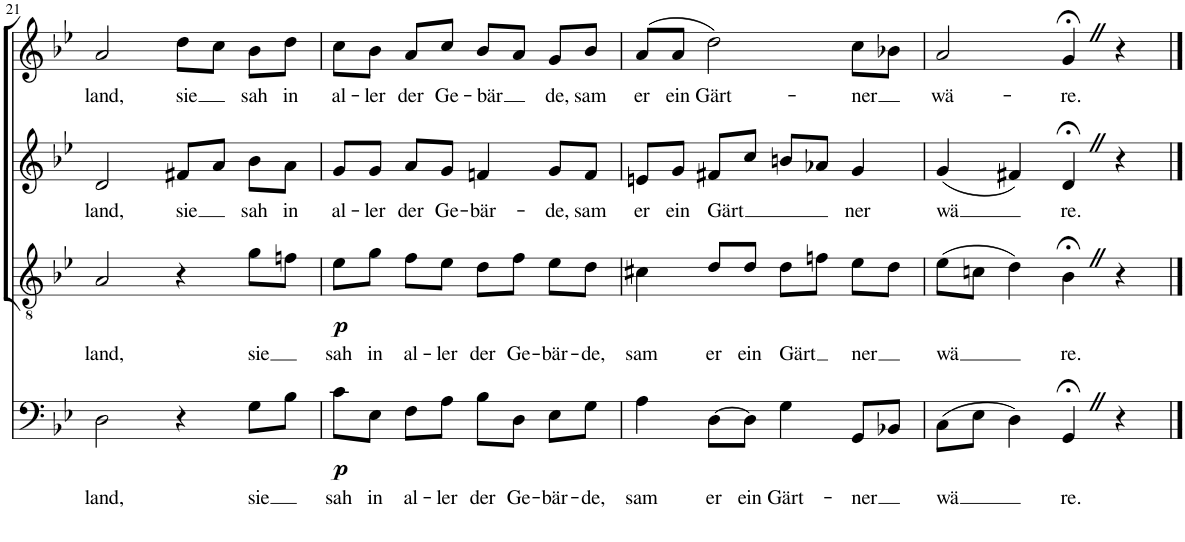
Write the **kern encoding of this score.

**kern	**text	**dynam	**kern	**text	**dynam	**kern	**text	**kern	**text
*part4	*part4	*part4	*part3	*part3	*part3	*part2	*part2	*part1	*part1
*staff4	*staff4	*staff4	*staff3	*staff3	*staff3	*staff2	*staff2	*staff1	*staff1
*I"Bass	*	*	*I"Tenor	*	*	*I"Alto	*	*I"Soprano	*
!!LO:PB:g=z
*clefF4	*	*	*clefGv2	*	*	*clefG2	*	*clefG2	*
*Trd7c12	*	*	*	*	*	*	*	*	*
*k[b-e-]	*	*	*k[b-e-]	*	*	*k[b-e-]	*	*k[b-e-]	*
*g:	*	*	*g:	*	*	*g:	*	*g:	*
*M4/4	*	*	*M4/4	*	*	*M4/4	*	*M4/4	*
*met(c)	*	*	*met(c)	*	*	*met(c)	*	*met(c)	*
=21	=21	=21	=21	=21	=21	=21	=21	=21	=21
!	!LO:LY:b	!	!	!LO:LY:b	!	!	!LO:LY:b	!	!LO:LY:b
*	*	*	*	*	*	*	*	*^	*
2D\	land,	.	2A/	land,	.	2d/	land,	2a/	1ryy	land,
!	!	!	!	!	!	!	!LO:LY:b	!	!	!LO:LY:b
4r	.	.	4r	.	.	8f#X/L	sie	8dd\L	.	sie
.	.	.	.	.	.	8a/J	.	8cc\J	.	.
!	!LO:LY:b	!	!	!LO:LY:b	!	!	!LO:LY:b	!	!	!LO:LY:b
8G\L	sie	.	8g\L	sie	.	8b-\L	sah	8b-\L	.	sah
!	!	!	!	!	!	!	!LO:LY:b	!	!	!LO:LY:b
8B-\J	.	.	8fn\J	.	.	8a\J	in	8dd\J	.	in
=22	=22	=22	=22	=22	=22	=22	=22	=22	=22	=22
!	!LO:LY:b	!LO:DY:b	!	!LO:LY:b	!LO:DY:b	!	!LO:LY:b	!	!	!LO:LY:b
*^	*	*	*^	*	*	*	*	*	*	*
8c\L	2ryy	sah	p	8e-\L	2ryy	sah	p	8g/L	al-	8cc\L	1ryy	al-
!	!	!LO:LY:b	!	!	!	!LO:LY:b	!	!	!LO:LY:b	!	!	!LO:LY:b
8E-\J	.	in	.	8g\J	.	in	.	8g/J	-ler	8b-\J	.	-ler
!	!	!LO:LY:b	!	!	!	!LO:LY:b	!	!	!LO:LY:b	!	!	!LO:LY:b
8F\L	.	al-	.	8f\L	.	al-	.	8a/L	der	8a/L	.	der
!	!	!LO:LY:b	!	!	!	!LO:LY:b	!	!	!LO:LY:b	!	!	!LO:LY:b
8A\J	.	-ler	.	8e-\J	.	-ler	.	8g/J	Ge-	8cc/J	.	Ge-
!	!	!LO:LY:b	!	!	!	!LO:LY:b	!	!	!LO:LY:b	!	!	!LO:LY:b
8B-\L	8ryy	der	.	8d\L	8ryy	der	.	4fn/	-bär-	8b-/L	.	-bär
!	!	!LO:LY:b	!	!	!	!LO:LY:b	!	!	!	!	!	!
8D\J	8ryy	Ge-	.	8f\J	8ryy	Ge-	.	.	.	8a/J	.	.
!	!	!LO:LY:b	!	!	!	!LO:LY:b	!	!	!LO:LY:b	!	!	!LO:LY:b
8E-\L	8ryy	-bär-	.	8e-\L	8ryy	-bär-	.	8g/L	-de,	8g/L	.	de,
!	!	!LO:LY:b	!	!	!	!LO:LY:b	!	!	!LO:LY:b	!	!	!LO:LY:b
8G\J	8ryy	-de,	.	8d\J	8ryy	-de,	.	8f/J	sam	8b-/J	.	sam
=23	=23	=23	=23	=23	=23	=23	=23	=23	=23	=23	=23	=23
!	!	!LO:LY:b	!	!	!	!LO:LY:b	!	!	!LO:LY:b	!	!	!LO:LY:b
*v	*v	*	*	*	*	*	*	*^	*	*	*	*
4A\	sam	.	4c#X\	4ryy	sam	.	8en/L	8ryy	er	(8a/L	8ryy	er
!	!	!	!	!	!	!	!	!	!LO:LY:b	!	!	!LO:LY:b
.	.	.	.	.	.	.	8g/J	8ryy	ein	8a/J	8ryy	ein
!	!LO:LY:b	!	!	!	!LO:LY:b	!	!	!	!LO:LY:b	!	!	!LO:LY:b
[8D\L	er	.	8d/L	8ryy	er	.	8f#X/L	8ryy	-Gärt	2dd\)	2ryy	Gärt-
!	!LO:LY:b	!	!	!	!LO:LY:b	!	!	!	!	!	!	!
8D\J]	ein	.	8d/J	8ryy	ein	.	8cc/J	8ryy	.	.	.	.
!	!LO:LY:b	!	!	!	!LO:LY:b	!	!	!	!	!	!	!
4G\	Gärt-	.	8d\L	2ryy	-Gärt	.	8bn/L	8ryy	.	.	.	.
.	.	.	8fn\J	.	.	.	8a-X/J	8ryy	.	.	.	.
!	!LO:LY:b	!	!	!	!LO:LY:b	!	!	!	!LO:LY:b	!	!	!LO:LY:b
8GG/L	-ner	.	8e-\L	.	ner	.	4g/	4ryy	ner	8cc\L	4ryy	-ner
8BB-X/J	.	.	8d\J	.	.	.	.	.	.	8b-X\J	.	.
*	*	*	*v	*v	*	*	*	*	*	*	*	*
*	*	*	*	*	*	*v	*v	*	*	*	*
=24	=24	=24	=24	=24	=24	=24	=24	=24	=24	=24
!	!LO:LY:b	!	!	!LO:LY:b	!	!	!LO:LY:b	!	!	!LO:LY:b
(8C\L	-wä	.	(8e-\L	-wä	.	(4g/	-wä	2a/	2ryy	wä-
8E-\J	.	.	8cn\J	.	.	.	.	.	.	.
4D\)	.	.	4d\)	.	.	4f#X/)	.	.	.	.
!	!LO:LY:b	!	!	!LO:LY:b	!	!	!LO:LY:b	!	!	!LO:LY:b
4GG;<Z/	re.	.	4B-;<Z\	re.	.	4d;<Z/	re.	4g;<Z/	2ryy	-re.
4r	.	.	4r	.	.	4r	.	4r	.	.
*	*	*	*	*	*	*	*	*v	*v	*
==	==	==	==	==	==	==	==	==	==
*-	*-	*-	*-	*-	*-	*-	*-	*-	*-
